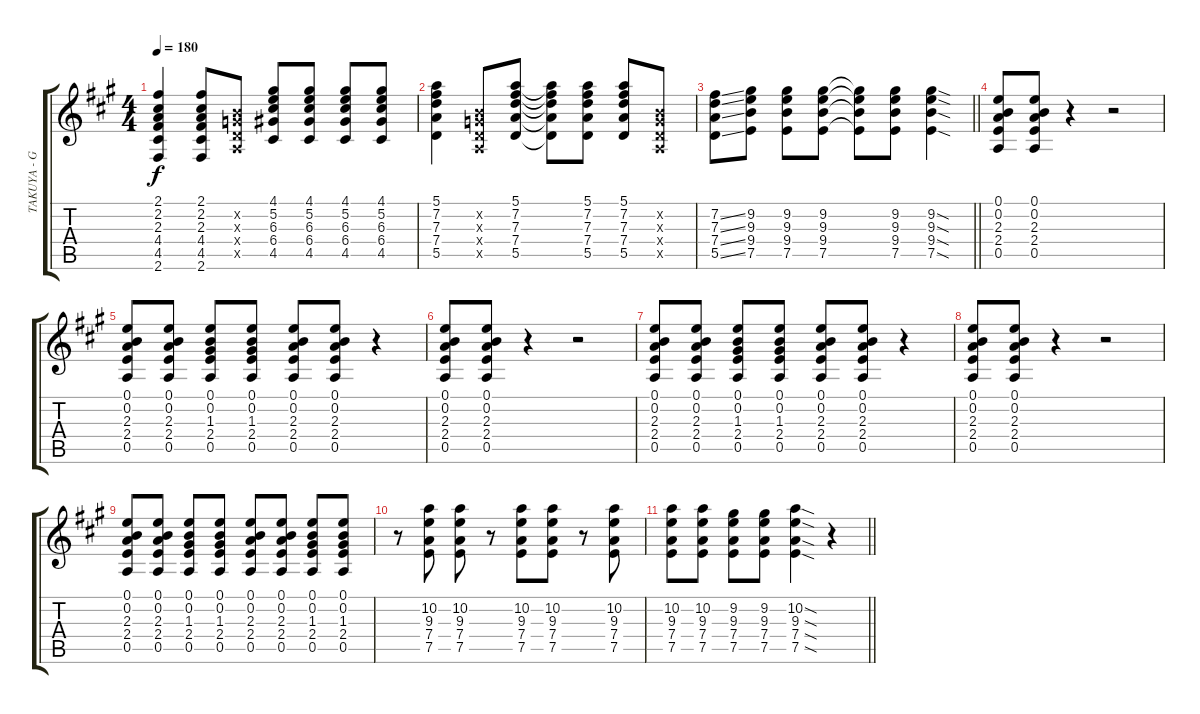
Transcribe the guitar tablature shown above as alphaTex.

\track ("TAKUYA - Guitar 2" "TAKUYA - G") {instrument overdrivenguitar}
\staff {score tabs}
\tuning (E4 B3 G3 D3 A2 E2) {hide}
\ts (4 4)
\tempo 180
\clef g2
\ks a
(2.1 2.2 2.3 4.4 4.5 2.6).4{dy f} (2.1 2.2 2.3 4.4 4.5 2.6).8 (0.2{x} 0.3{x} 0.4{x} 0.5{x}).8 (4.1 5.2 6.3 6.4 4.5).8 (4.1 5.2 6.3 6.4 4.5).8 (4.1 5.2 6.3 6.4 4.5).8 (4.1 5.2 6.3 6.4 4.5).8 |
(5.1 7.2 7.3 7.4 5.5).4 (0.2{x} 0.3{x} 0.4{x} 0.5{x}).8 (5.1 7.2 7.3 7.4 5.5).8 (5.1{t} 7.2{t} 7.3{t} 7.4{t} 5.5{t}).8 (5.1 7.2 7.3 7.4 5.5).8 (5.1 7.2 7.3 7.4 5.5).8 (0.2{x} 0.3{x} 0.4{x} 0.5{x}).8 |
\barLineRight lightlight
(7.2{ss} 7.3{ss} 7.4{ss} 5.5{ss}).8 (9.2 9.3 9.4 7.5).8 (9.2 9.3 9.4 7.5).8 (9.2 9.3 9.4 7.5).8 (9.2{t} 9.3{t} 9.4{t} 7.5{t}).8 (9.2 9.3 9.4 7.5).8 (9.2{sod} 9.3{sod} 9.4{sod} 7.5{sod}).4 |
(0.1 0.2 2.3 2.4 0.5).8{volume 13} (0.1 0.2 2.3 2.4 0.5).8 r.4 r.2 |
(0.1 0.2 2.3 2.4 0.5).8 (0.1 0.2 2.3 2.4 0.5).8 (0.1 0.2 1.3 2.4 0.5).8 (0.1 0.2 1.3 2.4 0.5).8 (0.1 0.2 2.3 2.4 0.5).8 (0.1 0.2 2.3 2.4 0.5).8 r.4 |
(0.1 0.2 2.3 2.4 0.5).8 (0.1 0.2 2.3 2.4 0.5).8 r.4 r.2 |
(0.1 0.2 2.3 2.4 0.5).8 (0.1 0.2 2.3 2.4 0.5).8 (0.1 0.2 1.3 2.4 0.5).8 (0.1 0.2 1.3 2.4 0.5).8 (0.1 0.2 2.3 2.4 0.5).8 (0.1 0.2 2.3 2.4 0.5).8 r.4 |
(0.1 0.2 2.3 2.4 0.5).8 (0.1 0.2 2.3 2.4 0.5).8 r.4 r.2 |
(0.1 0.2 2.3 2.4 0.5).8 (0.1 0.2 2.3 2.4 0.5).8 (0.1 0.2 1.3 2.4 0.5).8 (0.1 0.2 1.3 2.4 0.5).8 (0.1 0.2 2.3 2.4 0.5).8 (0.1 0.2 2.3 2.4 0.5).8 (0.1 0.2 1.3 2.4 0.5).8 (0.1 0.2 1.3 2.4 0.5).8 |
r.8 (10.2 9.3 7.4 7.5).8 (10.2 9.3 7.4 7.5).8 r.8 (10.2 9.3 7.4 7.5).8 (10.2 9.3 7.4 7.5).8 r.8 (10.2 9.3 7.4 7.5).8 |
\barLineRight lightlight
(10.2 9.3 7.4 7.5).8 (10.2 9.3 7.4 7.5).8 (9.2 9.3 7.4 7.5).8 (9.2 9.3 7.4 7.5).8 (10.2{sod} 9.3{sod} 7.4{sod} 7.5{sod}).4 r.4
